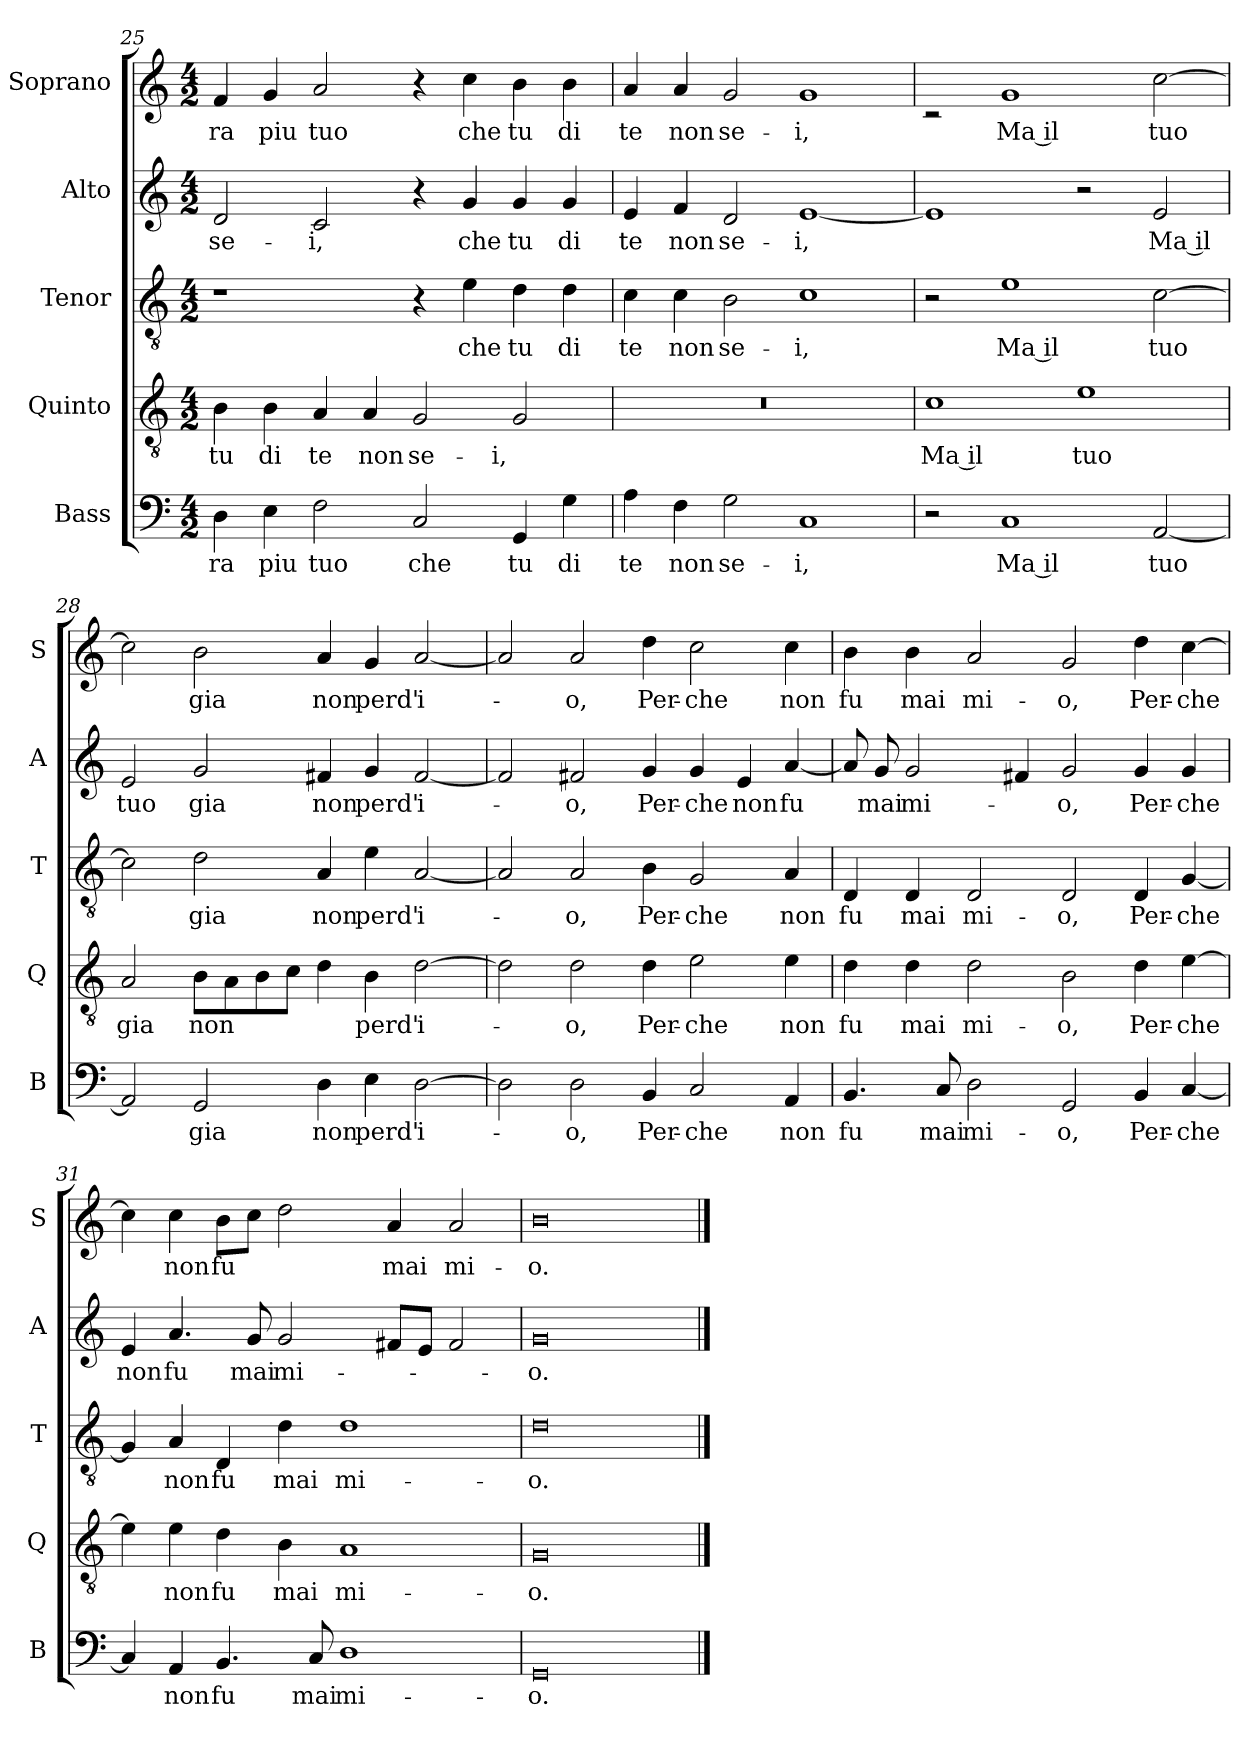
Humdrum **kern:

**kern	**text	**kern	**text	**kern	**text	**kern	**text	**kern	**text
*part5	*part5	*part4	*part4	*part3	*part3	*part2	*part2	*part1	*part1
*staff5	*staff5	*staff4	*staff4	*staff3	*staff3	*staff2	*staff2	*staff1	*staff1
*I"Bass	*	*I"Quinto	*	*I"Tenor	*	*I"Alto	*	*I"Soprano	*
*I'B	*	*I'Q	*	*I'T	*	*I'A	*	*I'S	*
*clefF4	*	*clefGv2	*	*clefGv2	*	*clefG2	*	*clefG2	*
*k[]	*	*k[]	*	*k[]	*	*k[]	*	*k[]	*
*C:	*	*C:	*	*C:	*	*C:	*	*C:	*
*M4/2	*	*M4/2	*	*M4/2	*	*M4/2	*	*M4/2	*
=25	=25	=25	=25	=25	=25	=25	=25	=25	=25
!	!LO:LY:b	!	!LO:LY:b	!	!	!	!LO:LY:b	!	!LO:LY:b
4D\	-ra	4B\	tu	1r	.	2d/	se-	4f/	-ra
!	!LO:LY:b	!	!LO:LY:b	!	!	!	!	!	!LO:LY:b
4E\	piu	4B\	di	.	.	.	.	4g/	piu
!	!LO:LY:b	!	!LO:LY:b	!	!	!	!LO:LY:b	!	!LO:LY:b
2F\	tuo	4A/	te	.	.	2c/	-i,	2a/	tuo
!	!	!	!LO:LY:b	!	!	!	!	!	!
.	.	4A/	non	.	.	.	.	.	.
!	!LO:LY:b	!	!LO:LY:b	!	!	!	!	!	!
2C/	che	2G/	se-	4r	.	4r	.	4r	.
!	!	!	!	!	!LO:LY:b	!	!LO:LY:b	!	!LO:LY:b
.	.	.	.	4e\	che	4g/	che	4cc\	che
!	!LO:LY:b	!	!LO:LY:b	!	!LO:LY:b	!	!LO:LY:b	!	!LO:LY:b
4GG/	tu	2G/	-i,	4d\	tu	4g/	tu	4b\	tu
!	!LO:LY:b	!	!	!	!LO:LY:b	!	!LO:LY:b	!	!LO:LY:b
4G\	di	.	.	4d\	di	4g/	di	4b\	di
=26	=26	=26	=26	=26	=26	=26	=26	=26	=26
!	!LO:LY:b	!	!	!	!LO:LY:b	!	!LO:LY:b	!	!LO:LY:b
4A\	te	0r	.	4c\	te	4e/	te	4a/	te
!	!LO:LY:b	!	!	!	!LO:LY:b	!	!LO:LY:b	!	!LO:LY:b
4F\	non	.	.	4c\	non	4f/	non	4a/	non
!	!LO:LY:b	!	!	!	!LO:LY:b	!	!LO:LY:b	!	!LO:LY:b
2G\	se-	.	.	2B\	se-	2d/	se-	2g/	se-
!	!LO:LY:b	!	!	!	!LO:LY:b	!	!LO:LY:b	!	!LO:LY:b
1C	-i,	.	.	1c	-i,	[1e	-i,	1g	-i,
=27	=27	=27	=27	=27	=27	=27	=27	=27	=27
!	!	!	!LO:LY:b	!	!	!	!	!	!
2r	.	1c	Ma il	2r	.	1e]	.	2rc	.
!	!LO:LY:b	!	!	!	!LO:LY:b	!	!	!	!LO:LY:b
1C	Ma il	.	.	1e	Ma il	.	.	1g	Ma il
!	!	!	!LO:LY:b	!	!	!	!	!	!
.	.	1e	tuo	.	.	2r	.	.	.
!	!LO:LY:b	!	!	!	!LO:LY:b	!	!LO:LY:b	!	!LO:LY:b
[2AA/	tuo	.	.	[2c\	tuo	2e/	Ma il	[2cc\	tuo
!!LO:PB:g=z
=28	=28	=28	=28	=28	=28	=28	=28	=28	=28
!	!	!	!LO:LY:b	!	!	!	!LO:LY:b	!	!
2AA/]	.	2A/	gia	2c\]	.	2e/	tuo	2cc\]	.
!	!LO:LY:b	!	!LO:LY:b	!	!LO:LY:b	!	!LO:LY:b	!	!LO:LY:b
2GG/	gia	8B\L	non	2d\	gia	2g/	gia	2b\	gia
.	.	8A\	.	.	.	.	.	.	.
.	.	8B\	.	.	.	.	.	.	.
.	.	8c\J	.	.	.	.	.	.	.
!	!LO:LY:b	!	!	!	!LO:LY:b	!	!LO:LY:b	!	!LO:LY:b
4D\	non	4d\	.	4A/	non	4f#X/	non	4a/	non
!	!LO:LY:b	!	!LO:LY:b	!	!LO:LY:b	!	!LO:LY:b	!	!LO:LY:b
4E\	perd'	4B\	perd'	4e\	perd'	4g/	perd'	4g/	perd'
!	!LO:LY:b	!	!LO:LY:b	!	!LO:LY:b	!	!LO:LY:b	!	!LO:LY:b
[2D\	i-	[2d\	i-	[2A/	i-	[2f#/	i-	[2a/	i-
=29	=29	=29	=29	=29	=29	=29	=29	=29	=29
2D\]	.	2d\]	.	2A/]	.	2f#/]	.	2a/]	.
!	!LO:LY:b	!	!LO:LY:b	!	!LO:LY:b	!	!LO:LY:b	!	!LO:LY:b
2D\	-o,	2d\	-o,	2A/	-o,	2f#X/	-o,	2a/	-o,
!	!LO:LY:b	!	!LO:LY:b	!	!LO:LY:b	!	!LO:LY:b	!	!LO:LY:b
4BB/	Per-	4d\	Per-	4B\	Per-	4g/	Per-	4dd\	Per-
!	!LO:LY:b	!	!LO:LY:b	!	!LO:LY:b	!	!LO:LY:b	!	!LO:LY:b
2C/	-che	2e\	-che	2G/	-che	4g/	-che	2cc\	-che
!	!	!	!	!	!	!	!LO:LY:b	!	!
.	.	.	.	.	.	4e/	non	.	.
!	!LO:LY:b	!	!LO:LY:b	!	!LO:LY:b	!	!LO:LY:b	!	!LO:LY:b
4AA/	non	4e\	non	4A/	non	[4a/	fu	4cc\	non
=30	=30	=30	=30	=30	=30	=30	=30	=30	=30
!	!LO:LY:b	!	!LO:LY:b	!	!LO:LY:b	!	!	!	!LO:LY:b
4.BB/	fu	4d\	fu	4D/	fu	8a/]	.	4b\	fu
!	!	!	!	!	!	!	!LO:LY:b	!	!
.	.	.	.	.	.	8g/	mai	.	.
!	!	!	!LO:LY:b	!	!LO:LY:b	!	!LO:LY:b	!	!LO:LY:b
.	.	4d\	mai	4D/	mai	2g/	mi-	4b\	mai
!	!LO:LY:b	!	!	!	!	!	!	!	!
8C/	mai	.	.	.	.	.	.	.	.
!	!LO:LY:b	!	!LO:LY:b	!	!LO:LY:b	!	!	!	!LO:LY:b
2D\	mi-	2d\	mi-	2D/	mi-	.	.	2a/	mi-
.	.	.	.	.	.	4f#X/	.	.	.
!	!LO:LY:b	!	!LO:LY:b	!	!LO:LY:b	!	!LO:LY:b	!	!LO:LY:b
2GG/	-o,	2B\	-o,	2D/	-o,	2g/	-o,	2g/	-o,
!	!LO:LY:b	!	!LO:LY:b	!	!LO:LY:b	!	!LO:LY:b	!	!LO:LY:b
4BB/	Per-	4d\	Per-	4D/	Per-	4g/	Per-	4dd\	Per-
!	!LO:LY:b	!	!LO:LY:b	!	!LO:LY:b	!	!LO:LY:b	!	!LO:LY:b
[4C/	-che	[4e\	-che	[4G/	-che	4g/	-che	[4cc\	-che
!!LO:LB:g=z
=31	=31	=31	=31	=31	=31	=31	=31	=31	=31
!	!	!	!	!	!	!	!LO:LY:b	!	!
4C/]	.	4e\]	.	4G/]	.	4e/	non	4cc\]	.
!	!LO:LY:b	!	!LO:LY:b	!	!LO:LY:b	!	!LO:LY:b	!	!LO:LY:b
4AA/	non	4e\	non	4A/	non	4.a/	fu	4cc\	non
!	!LO:LY:b	!	!LO:LY:b	!	!LO:LY:b	!	!	!	!LO:LY:b
4.BB/	fu	4d\	fu	4D/	fu	.	.	8b\L	fu
!	!	!	!	!	!	!	!LO:LY:b	!	!
.	.	.	.	.	.	8g/	mai	8cc\J	.
!	!	!	!LO:LY:b	!	!LO:LY:b	!	!LO:LY:b	!	!
.	.	4B\	mai	4d\	mai	2g/	mi-	2dd\	.
!	!LO:LY:b	!	!	!	!	!	!	!	!
8C/	mai	.	.	.	.	.	.	.	.
!	!LO:LY:b	!	!LO:LY:b	!	!LO:LY:b	!	!	!	!
1D	mi-	1A	mi-	1d	mi-	.	.	.	.
!	!	!	!	!	!	!	!	!	!LO:LY:b
.	.	.	.	.	.	8f#X/L	.	4a/	mai
.	.	.	.	.	.	8e/J	.	.	.
!	!	!	!	!	!	!	!	!	!LO:LY:b
.	.	.	.	.	.	2f#/	.	2a/	mi-
=32	=32	=32	=32	=32	=32	=32	=32	=32	=32
!	!LO:LY:b	!	!LO:LY:b	!	!LO:LY:b	!	!LO:LY:b	!	!LO:LY:b
0GG	-o.	0G	-o.	0d	-o.	0g	-o.	0b	-o.
==	==	==	==	==	==	==	==	==	==
*-	*-	*-	*-	*-	*-	*-	*-	*-	*-
